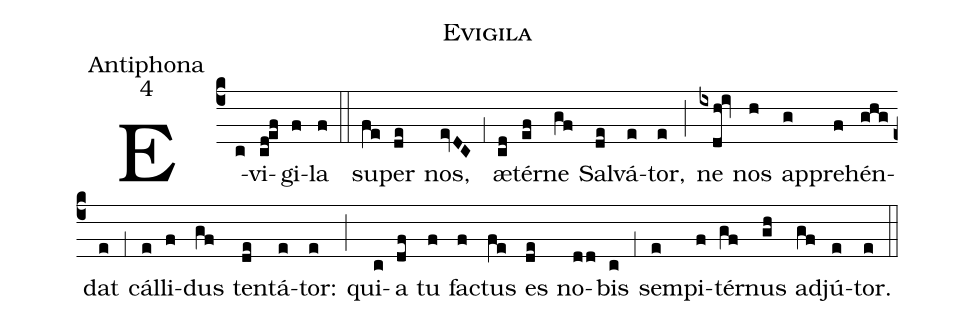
name:Evigila;
office-part:Antiphona;
mode:4;
%%
(c4) E(c)vi(cd!ef)gi(f)la(f) (::) su(fe)per(de) nos,(evDC) (;1) æ(cd)tér(ef)ne(gf) Sal(de)vá(e)tor,(e) (;) ne(ixdh!iv) nos(h) ap(g)pre(f)hén(ghg)dat(e) (;1) cál(e)li(f)dus(gf) ten(de)tá(e)tor:(e) (;) qui(c)a(df) tu(f) fa(f)ctus(fe) es(de) no(dd)bis(c) (;1) sem(e)pi(f)tér(gf)nus(gh) ad(gf)jú(e)tor.(e) (::)
